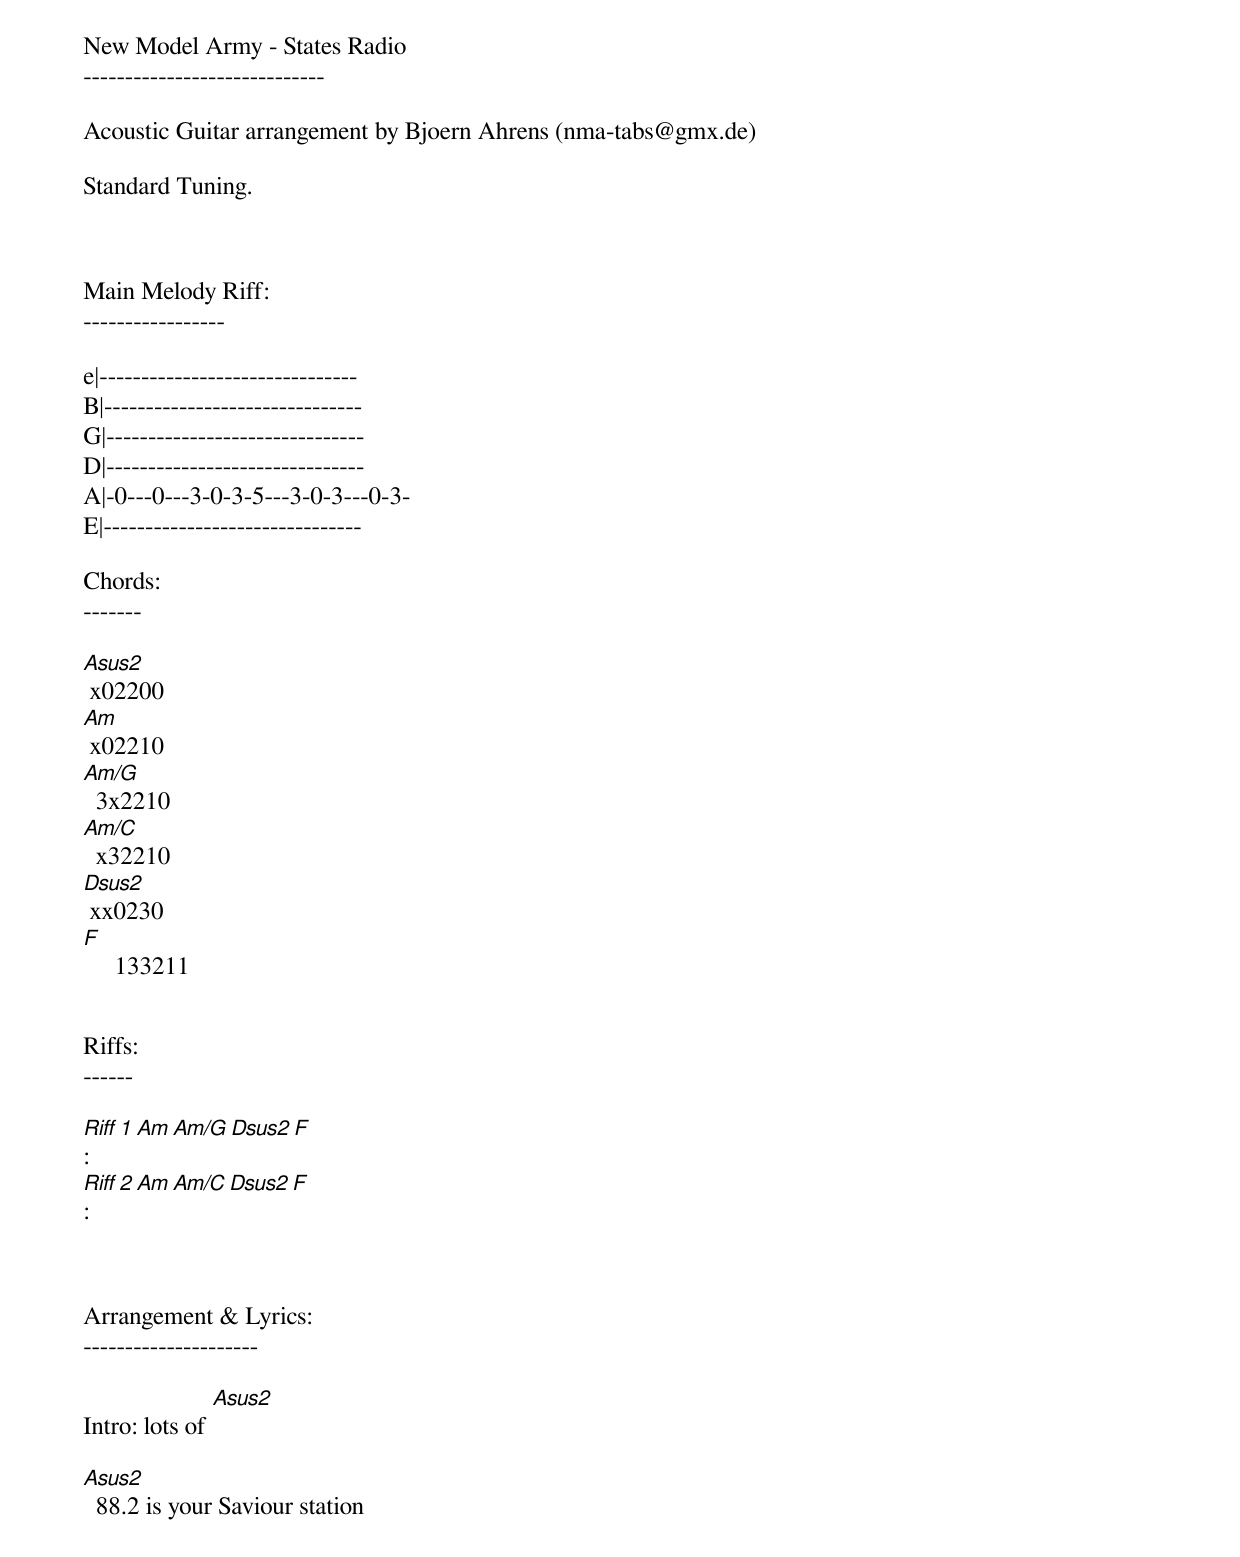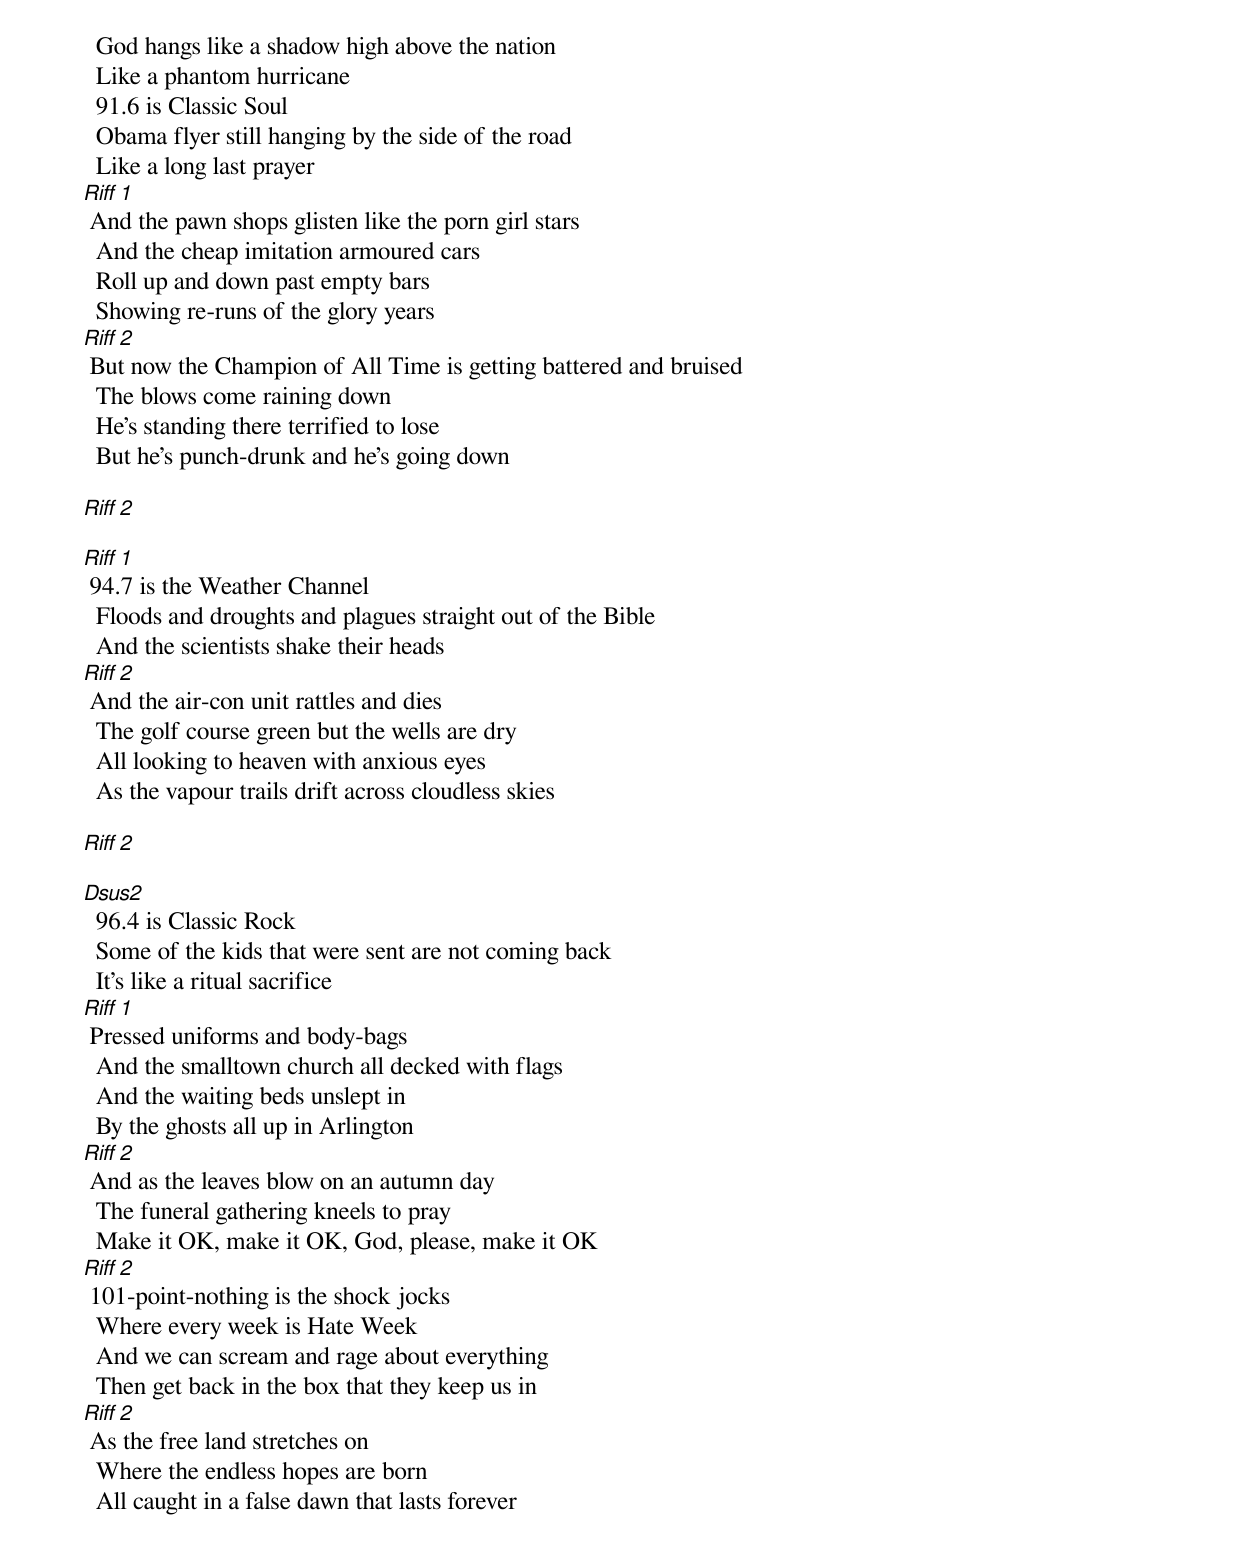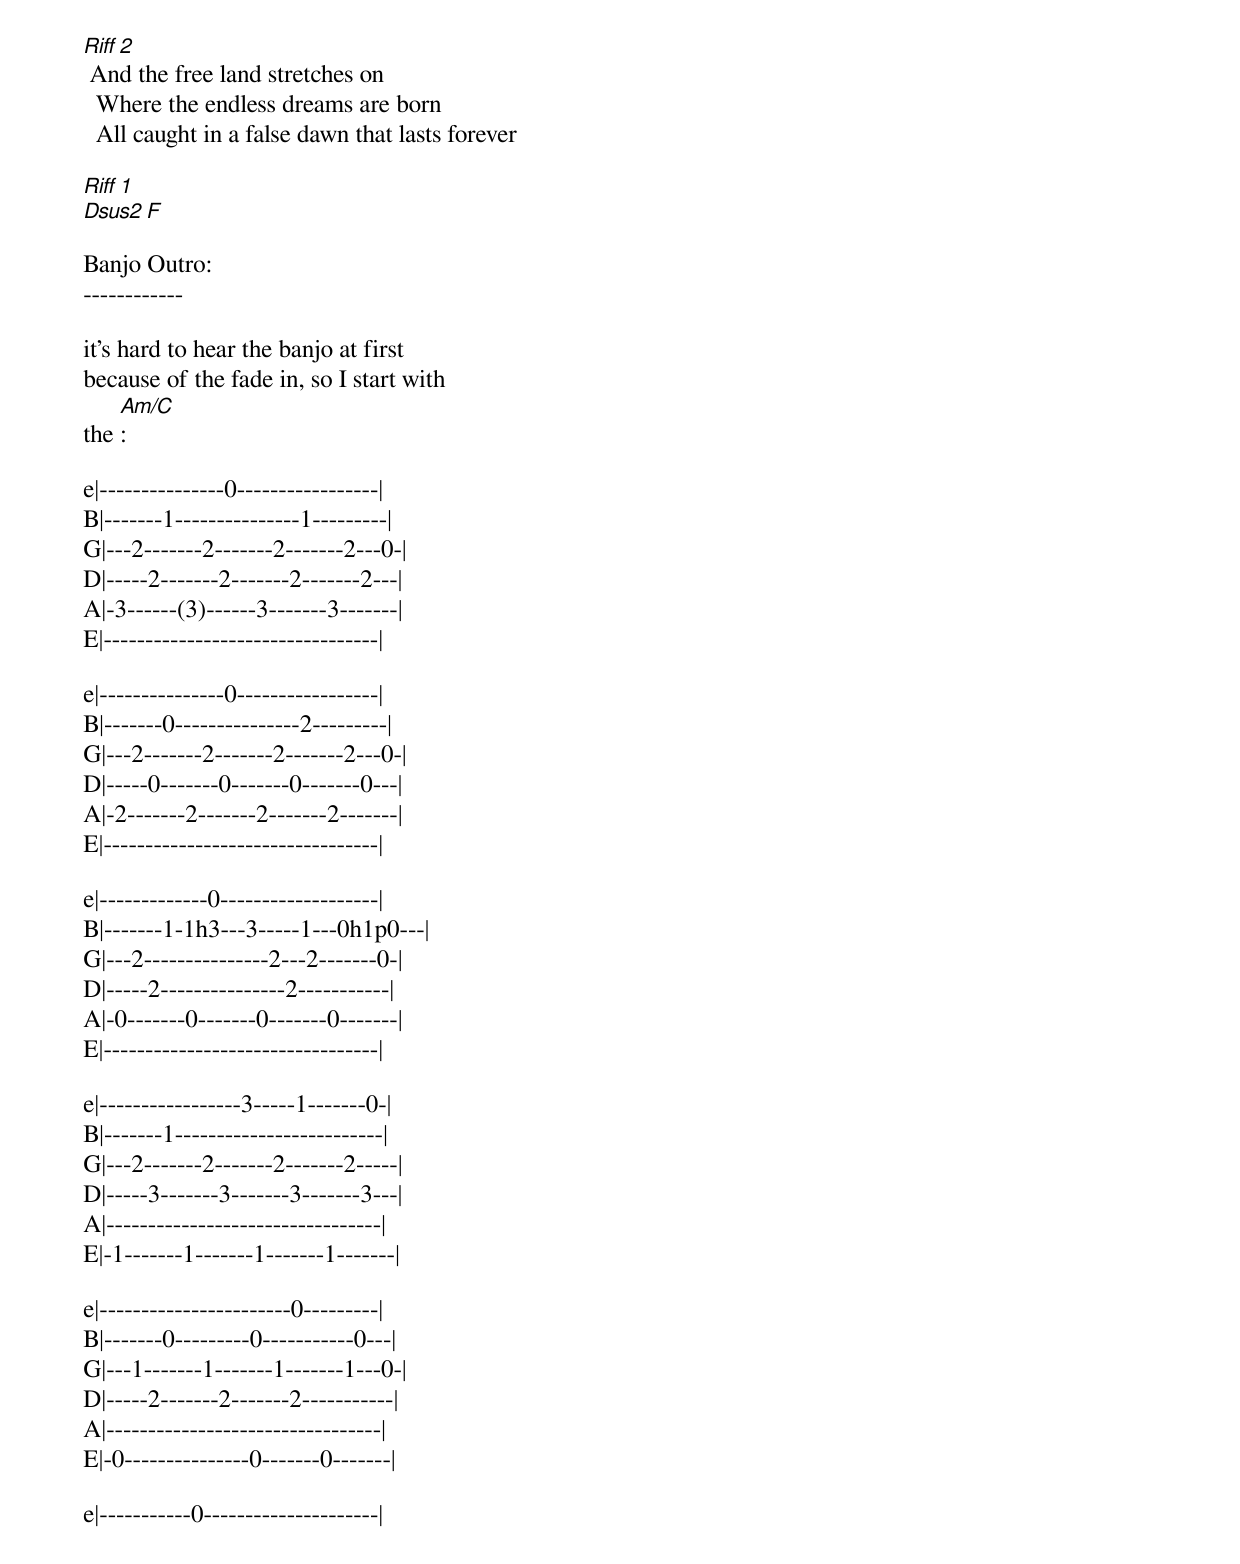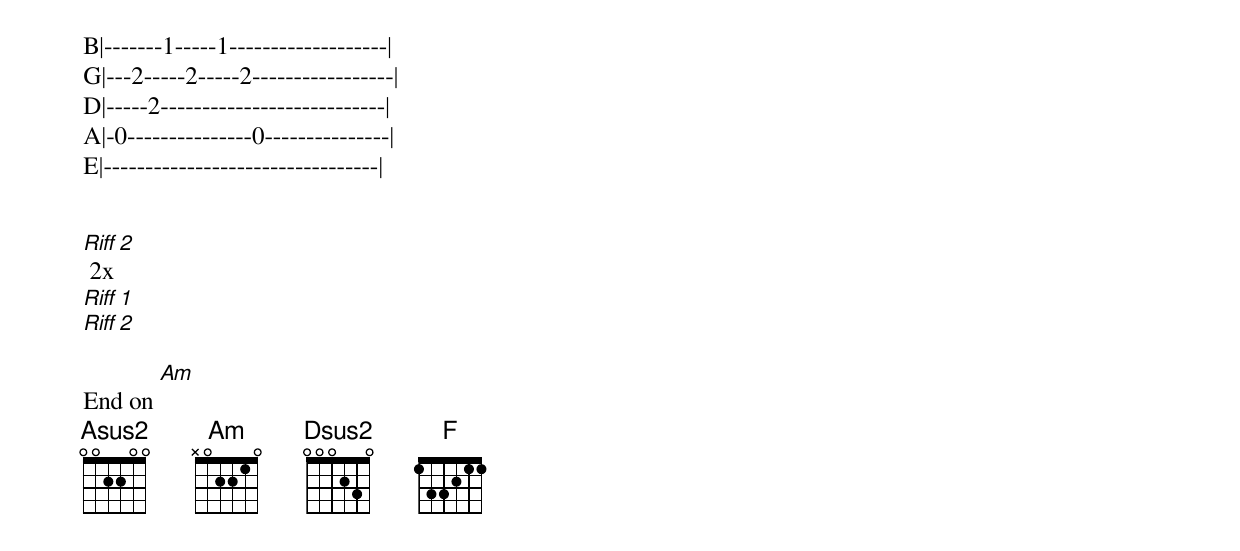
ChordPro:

New Model Army - States Radio
-----------------------------

Acoustic Guitar arrangement by Bjoern Ahrens (nma-tabs@gmx.de)

Standard Tuning.



Main Melody Riff:
-----------------

e|-------------------------------
B|-------------------------------
G|-------------------------------
D|-------------------------------
A|-0---0---3-0-3-5---3-0-3---0-3-
E|-------------------------------

Chords:
-------

[Asus2] x02200
[Am]	x02210
[Am/G]  3x2210
[Am/C]  x32210
[Dsus2] xx0230
[F]     133211


Riffs:
------

[Riff 1]: [Am][Am/G][Dsus2][F]
[Riff 2]: [Am][Am/C][Dsus2][F]



Arrangement & Lyrics:
---------------------

Intro: lots of [Asus2]

[Asus2]	 88.2 is your Saviour station
	 God hangs like a shadow high above the nation
	 Like a phantom hurricane
	 91.6 is Classic Soul
	 Obama flyer still hanging by the side of the road
	 Like a long last prayer
[Riff 1] And the pawn shops glisten like the porn girl stars
	 And the cheap imitation armoured cars
	 Roll up and down past empty bars
	 Showing re-runs of the glory years
[Riff 2] But now the Champion of All Time is getting battered and bruised
	 The blows come raining down
	 He's standing there terrified to lose
	 But he's punch-drunk and he's going down

[Riff 2]

[Riff 1] 94.7 is the Weather Channel
	 Floods and droughts and plagues straight out of the Bible
	 And the scientists shake their heads
[Riff 2] And the air-con unit rattles and dies
	 The golf course green but the wells are dry
	 All looking to heaven with anxious eyes
	 As the vapour trails drift across cloudless skies

[Riff 2]

[Dsus2]	 96.4 is Classic Rock
	 Some of the kids that were sent are not coming back
	 It's like a ritual sacrifice
[Riff 1] Pressed uniforms and body-bags
	 And the smalltown church all decked with flags
	 And the waiting beds unslept in
	 By the ghosts all up in Arlington
[Riff 2] And as the leaves blow on an autumn day
	 The funeral gathering kneels to pray
	 Make it OK, make it OK, God, please, make it OK
[Riff 2] 101-point-nothing is the shock jocks
	 Where every week is Hate Week
	 And we can scream and rage about everything
	 Then get back in the box that they keep us in
[Riff 2] As the free land stretches on
	 Where the endless hopes are born
	 All caught in a false dawn that lasts forever
[Riff 2] And the free land stretches on
	 Where the endless dreams are born
	 All caught in a false dawn that lasts forever

[Riff 1]
[Dsus2][F]

Banjo Outro:
------------

it's hard to hear the banjo at first
because of the fade in, so I start with
the [Am/C]:

e|---------------0-----------------|
B|-------1---------------1---------|
G|---2-------2-------2-------2---0-|
D|-----2-------2-------2-------2---|
A|-3------(3)------3-------3-------|
E|---------------------------------|

e|---------------0-----------------|
B|-------0---------------2---------|
G|---2-------2-------2-------2---0-|
D|-----0-------0-------0-------0---|
A|-2-------2-------2-------2-------|
E|---------------------------------|

e|-------------0-------------------|
B|-------1-1h3---3-----1---0h1p0---|
G|---2---------------2---2-------0-|
D|-----2---------------2-----------|
A|-0-------0-------0-------0-------|
E|---------------------------------|

e|-----------------3-----1-------0-|
B|-------1-------------------------|
G|---2-------2-------2-------2-----|
D|-----3-------3-------3-------3---|
A|---------------------------------|
E|-1-------1-------1-------1-------|

e|-----------------------0---------|
B|-------0---------0-----------0---|
G|---1-------1-------1-------1---0-|
D|-----2-------2-------2-----------|
A|---------------------------------|
E|-0---------------0-------0-------|

e|-----------0---------------------|
B|-------1-----1-------------------|
G|---2-----2-----2-----------------|
D|-----2---------------------------|
A|-0---------------0---------------|
E|---------------------------------|


[Riff 2] 2x
[Riff 1]
[Riff 2]

End on [Am]
